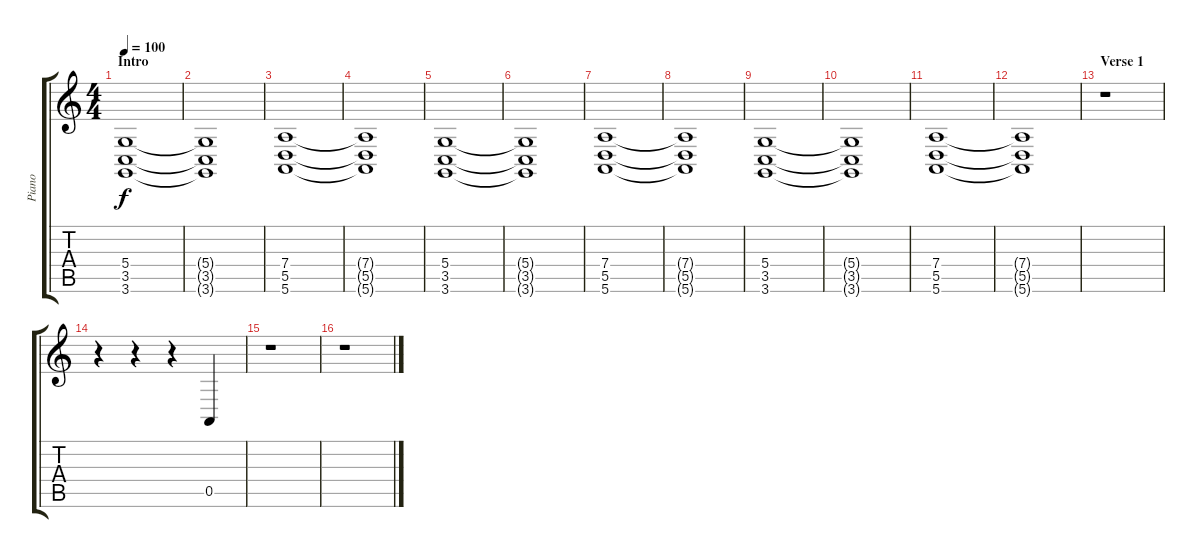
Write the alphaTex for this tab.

\track ("Piano" "Piano") {instrument brightacousticpiano}
\staff {score tabs}
\tuning (E4 B3 G3 D3 A2 E2) {hide}
\ts (4 4)
\section ("" "Intro")
\tempo 100
\clef g2
\ks c
(5.4 3.5 3.6).1{dy f instrument brightacousticpiano} |
(5.4{t} 3.5{t} 3.6{t}).1 |
(7.4 5.5 5.6).1 |
(7.4{t} 5.5{t} 5.6{t}).1 |
(5.4 3.5 3.6).1 |
(5.4{t} 3.5{t} 3.6{t}).1 |
(7.4 5.5 5.6).1 |
(7.4{t} 5.5{t} 5.6{t}).1 |
(5.4 3.5 3.6).1 |
(5.4{t} 3.5{t} 3.6{t}).1 |
(7.4 5.5 5.6).1 |
(7.4{t} 5.5{t} 5.6{t}).1 |
\section ("" "Verse 1")
r.1 |
r.4 r.4 r.4 0.5.4 |
r.1 |
r.1
